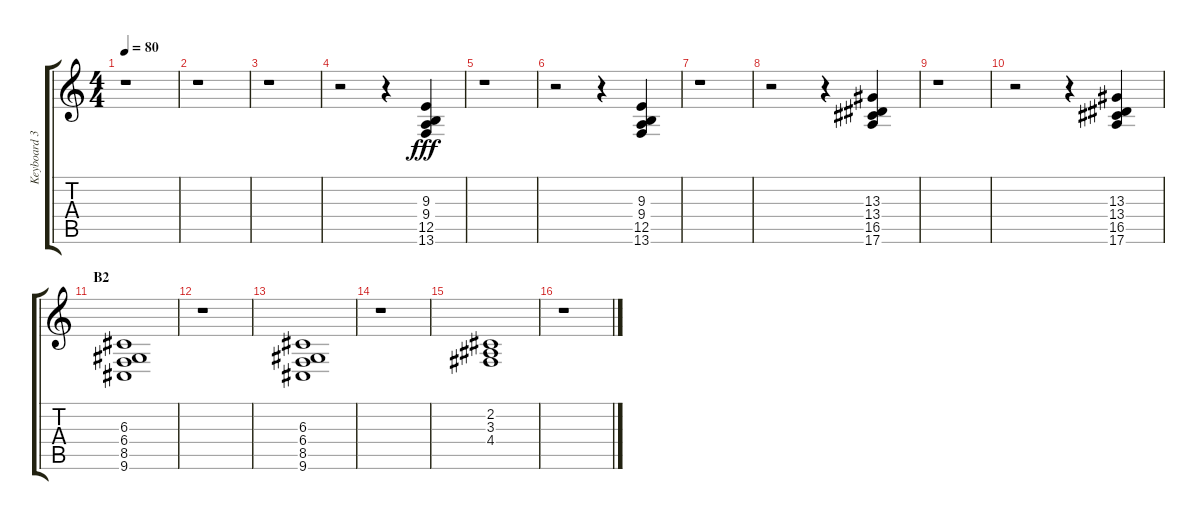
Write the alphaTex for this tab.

\track ("Keyboard 3" "Keyboard 3") {instrument stringensemble1}
\staff {score tabs}
\tuning (E4 B3 G3 D3 A2 E2) {hide}
\ts (4 4)
\tempo 80
\clef g2
\ks c
r.1{dy fff} |
r.1 |
r.1 |
r.2 r.4 (9.3 9.4 12.5 13.6).4 |
r.1 |
r.2 r.4 (9.3 9.4 12.5 13.6).4 |
r.1 |
r.2 r.4 (13.3 13.4 16.5 17.6).4 |
r.1 |
r.2 r.4 (13.3 13.4 16.5 17.6).4 |
\section ("" "B2")
(6.3 6.4 8.5 9.6).1 |
r.1 |
(6.3 6.4 8.5 9.6).1 |
r.1 |
(2.2 3.3 4.4).1 |
r.1
